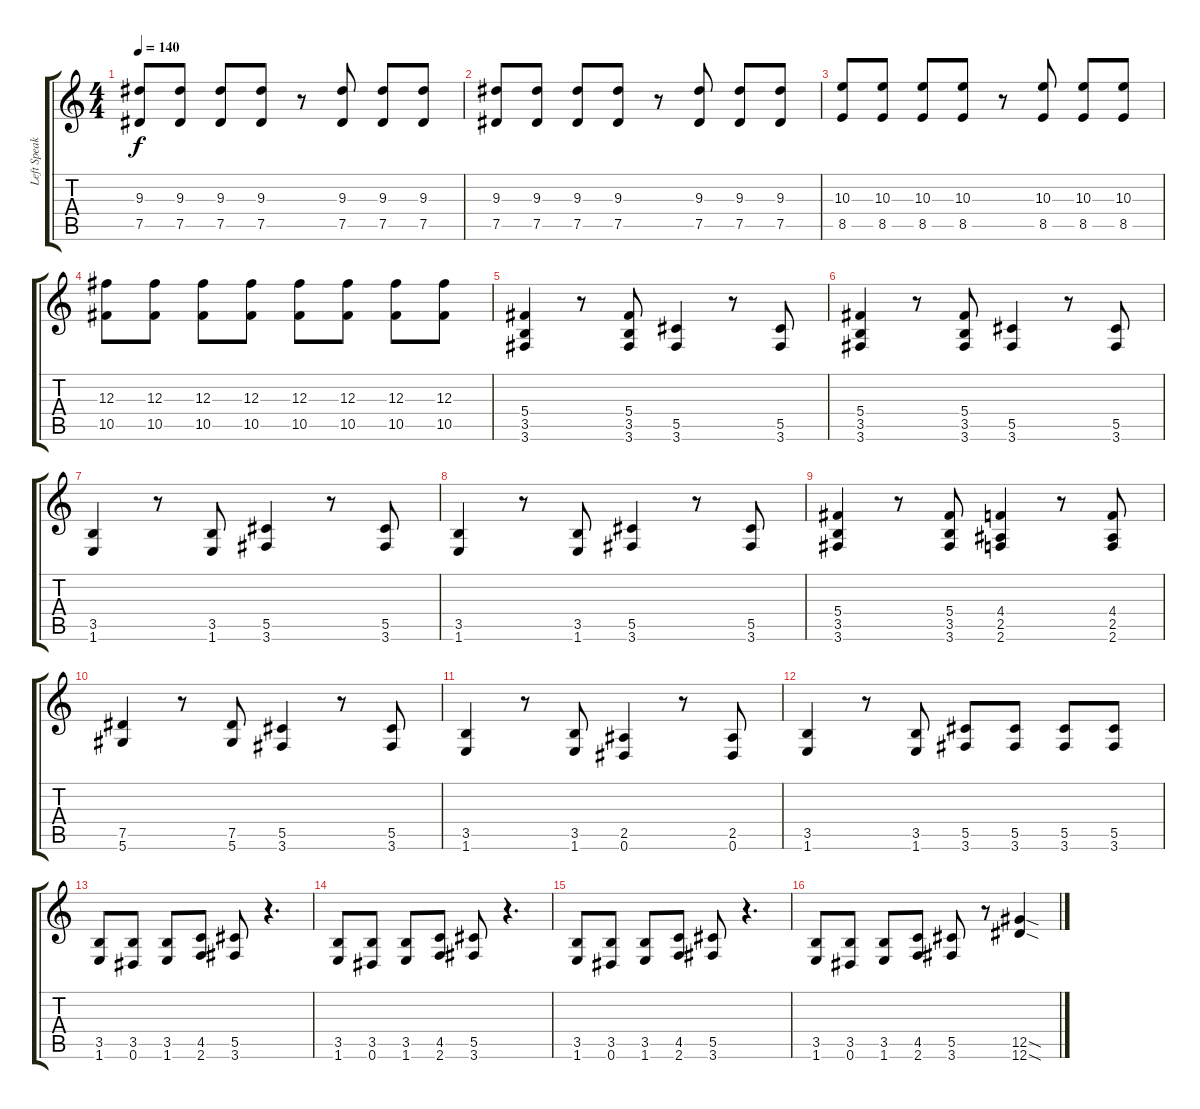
\track ("Left Speaker" "Left Speak") {instrument distortionguitar}
\staff {score tabs}
\tuning (Eb4 Bb3 Gb3 Db3 Ab2 Eb2) {hide}
\ts (4 4)
\tempo 140
\clef g2
\ks c
(9.3 7.5).8{dy f} (9.3 7.5).8 (9.3 7.5).8 (9.3 7.5).8 r.8 (9.3 7.5).8 (9.3 7.5).8 (9.3 7.5).8 |
(9.3 7.5).8 (9.3 7.5).8 (9.3 7.5).8 (9.3 7.5).8 r.8 (9.3 7.5).8 (9.3 7.5).8 (9.3 7.5).8 |
(10.3 8.5).8 (10.3 8.5).8 (10.3 8.5).8 (10.3 8.5).8 r.8 (10.3 8.5).8 (10.3 8.5).8 (10.3 8.5).8 |
(12.3 10.5).8 (12.3 10.5).8 (12.3 10.5).8 (12.3 10.5).8 (12.3 10.5).8 (12.3 10.5).8 (12.3 10.5).8 (12.3 10.5).8 |
(5.4 3.5 3.6).4 r.8 (5.4 3.5 3.6).8 (5.5 3.6).4 r.8 (5.5 3.6).8 |
(5.4 3.5 3.6).4 r.8 (5.4 3.5 3.6).8 (5.5 3.6).4 r.8 (5.5 3.6).8 |
(3.5 1.6).4 r.8 (3.5 1.6).8 (5.5 3.6).4 r.8 (5.5 3.6).8 |
(3.5 1.6).4 r.8 (3.5 1.6).8 (5.5 3.6).4 r.8 (5.5 3.6).8 |
(5.4 3.5 3.6).4 r.8 (5.4 3.5 3.6).8 (4.4 2.5 2.6).4 r.8 (4.4 2.5 2.6).8 |
(7.5 5.6).4 r.8 (7.5 5.6).8 (5.5 3.6).4 r.8 (5.5 3.6).8 |
(3.5 1.6).4 r.8 (3.5 1.6).8 (2.5 0.6).4 r.8 (2.5 0.6).8 |
(3.5 1.6).4 r.8 (3.5 1.6).8 (5.5 3.6).8 (5.5 3.6).8 (5.5 3.6).8 (5.5 3.6).8 |
(3.5 1.6).8 (3.5 0.6).8 (3.5 1.6).8 (4.5 2.6).8 (5.5 3.6).8 r.4{d} |
(3.5 1.6).8 (3.5 0.6).8 (3.5 1.6).8 (4.5 2.6).8 (5.5 3.6).8 r.4{d} |
(3.5 1.6).8 (3.5 0.6).8 (3.5 1.6).8 (4.5 2.6).8 (5.5 3.6).8 r.4{d} |
(3.5 1.6).8 (3.5 0.6).8 (3.5 1.6).8 (4.5 2.6).8 (5.5 3.6).8 r.8 (12.5{sod} 12.6{sod}).4
